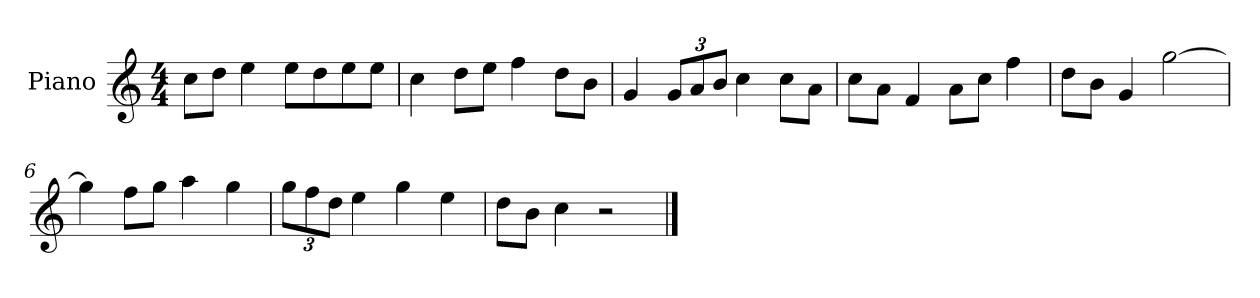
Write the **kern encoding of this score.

**kern
*part1
*staff1
*I"Piano
*I'P-no
*clefG2
*k[]
*M4/4
*MM90
=1
8cc\L
8dd\J
4ee\
8ee\L
8dd\
8ee\
8ee\J
=2
4cc\
8dd\L
8ee\J
4ff\
8dd\L
8b\J
=3
4g/
*Xbrackettup
12g/L
12a/
12b/J
4cc\
8cc\L
8a\J
=4
8cc\L
8a\J
4f/
8a\L
8cc\J
4ff\
=5
8dd\L
8b\J
4g/
[2gg\
=6
4gg\]
8ff\L
8gg\J
4aa\
4gg\
!!LO:LB:g=z
=7
12gg\L
12ff\
12dd\J
4ee\
4gg\
4ee\
=8
8dd\L
8b\J
4cc\
2r
==
*-
